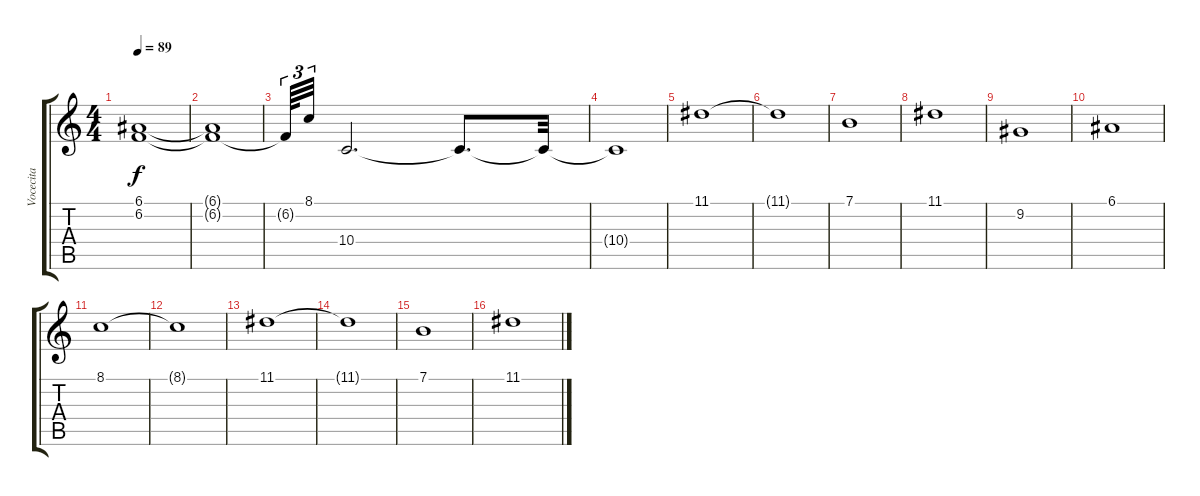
\track ("Vocecita" "Vocecita") {instrument pad5bowed}
\staff {score tabs}
\tuning (E4 B3 G3 D3 A2 E2) {hide}
\ts (4 4)
\tempo 89
\clef g2
\ks c
(6.1{t} 6.2{t}).1{dy f} |
(6.1{t} 6.2{t}).1 |
6.2{t}.64{tu (3 2)} 8.1.32{tu (3 2)} 10.4.2{d} 10.4{t}.8{d} 10.4{t}.32 |
10.4{t}.1 |
11.1.1 |
11.1{t}.1 |
7.1.1 |
11.1.1 |
9.2.1 |
6.1.1 |
8.1.1 |
8.1{t}.1 |
11.1.1 |
11.1{t}.1 |
7.1.1 |
11.1.1
